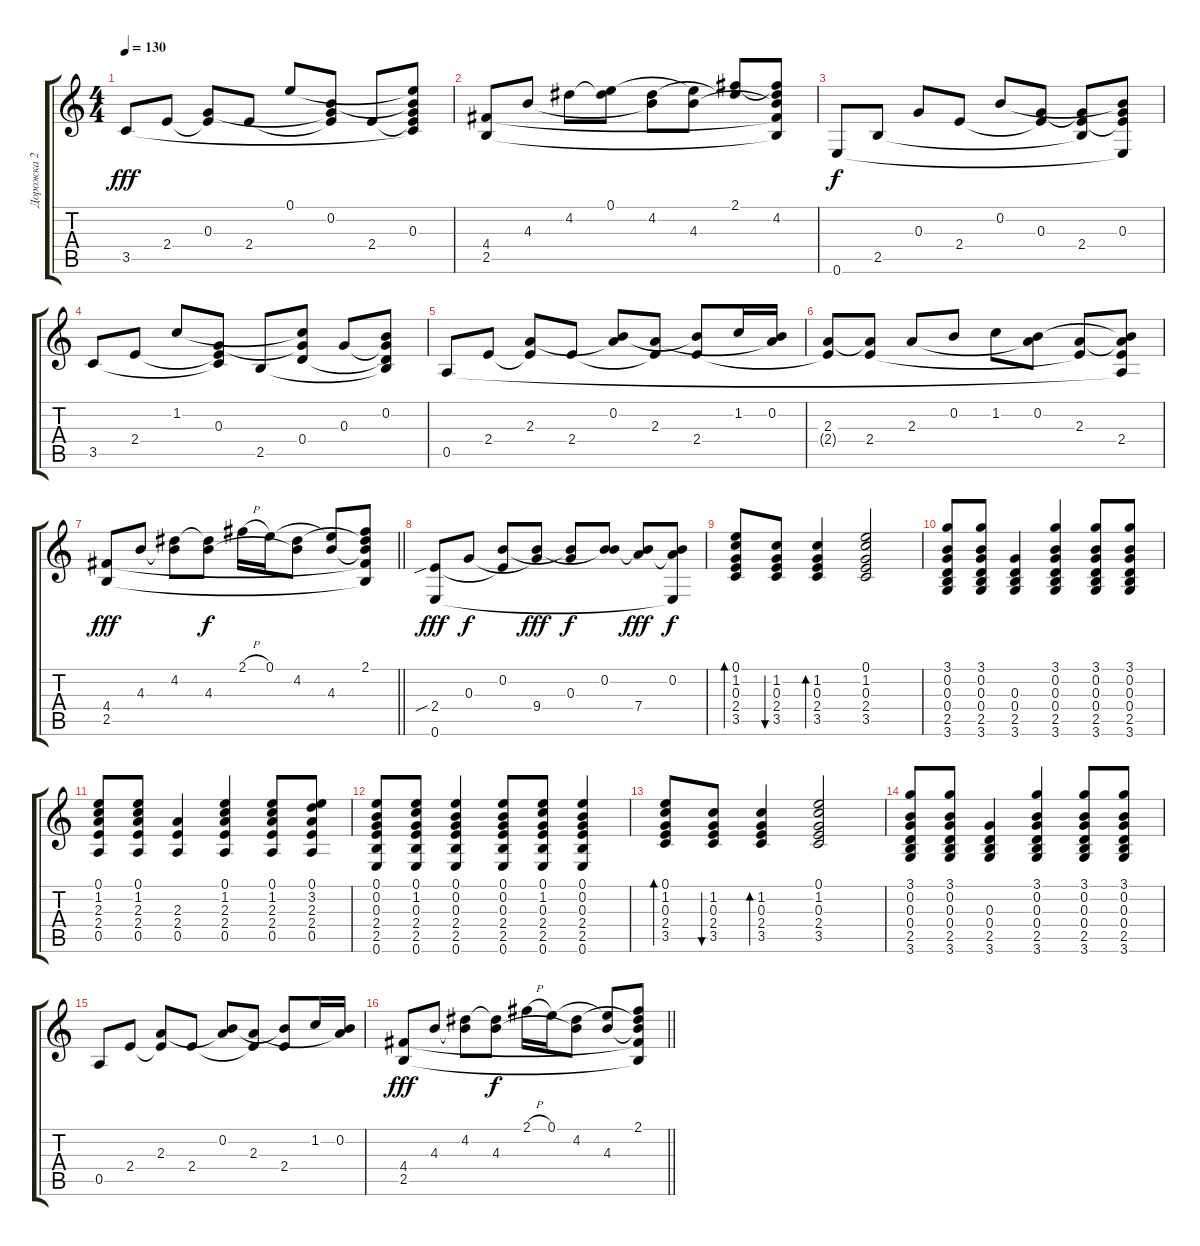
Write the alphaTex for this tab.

\track ("Дорожка 2" "Дорожка 2") {instrument acousticguitarsteel}
\staff {score tabs}
\tuning (E4 B3 G3 D3 A2 E2) {hide}
\ts (4 4)
\tempo 130
\clef g2
\ks c
3.5.8{dy fff} 2.4.8 (0.3 2.4{t}).8 2.4.8 0.1.8 (0.2 0.3{t} 2.4{t}).8 2.4.8 (0.1{t} 0.2{t} 0.3 2.4{t} 3.5{t}).8 |
(4.4 2.5).8 4.3.8 4.2.8 (0.1 4.2{t}).8 (4.2 4.3{t}).8 (0.1{t} 4.3).8 (2.1 4.2{t}).8 (2.1{t} 4.2 4.3{t} 4.4{t} 2.5{t}).8 |
0.6.8{dy f} 2.5.8 0.3.8 2.4.8 0.2.8 (0.3 2.4{t}).8 (0.3{t} 2.4 2.5{t}).8 (0.2{t} 0.3 2.4{t} 0.6{t}).8 |
3.5.8 2.4.8 1.2.8 (0.3 2.4{t} 3.5{t}).8 2.5.8 (1.2{t} 0.3{t} 0.4).8 0.3.8 (0.2 0.3{t} 0.4{t} 2.5{t}).8 |
0.5.8 2.4.8 (2.3 2.4{t}).8 2.4.8 (0.2 2.3{t}).8 (2.3 2.4{t}).8 (0.2{t} 2.4).8 1.2.16 (0.2 2.3{t}).16 |
(2.3 2.4{t}).8 (2.3{t} 2.4).8 2.3.8 0.2.8 1.2.8 (0.2 2.3{t}).8 (2.3 2.4{t}).8 (0.2{t} 2.3{t} 2.4 0.5{t}).8 |
\barLineRight lightlight
(4.4 2.5).8{dy fff} 4.3.8 (4.2 4.3{t}).8 (4.2{t} 4.3).8{dy f} 2.1{h}.16 0.1.16 (4.2 4.3{t}).8 (0.1{t} 4.3).8 (2.1 4.2{t} 4.3{t} 4.4{t} 2.5{t}).8 |
(2.4{sib} 0.6).8{dy fff} 0.3.8{dy f} (0.2 2.4{t}).8 (0.3{t} 9.4).8{dy fff} (0.2{t} 0.3).8{dy f} (0.2 9.4{t}).8 (0.2{t} 7.4).8{dy fff} (0.2 7.4{t} 0.6{t}).8{dy f} |
(0.1 1.2 0.3 2.4 3.5).8{bd 60} (1.2 0.3 2.4 3.5).8{bu 60} (1.2 0.3 2.4 3.5).4{bd 60} (0.1 1.2 0.3 2.4 3.5).2 |
(3.1 0.2 0.3 0.4 2.5 3.6).8 (3.1 0.2 0.3 0.4 2.5 3.6).8 (0.3 0.4 2.5 3.6).4 (3.1 0.2 0.3 0.4 2.5 3.6).4 (3.1 0.2 0.3 0.4 2.5 3.6).8 (3.1 0.2 0.3 0.4 2.5 3.6).8 |
(0.1 1.2 2.3 2.4 0.5).8 (0.1 1.2 2.3 2.4 0.5).8 (2.3 2.4 0.5).4 (0.1 1.2 2.3 2.4 0.5).4 (0.1 1.2 2.3 2.4 0.5).8 (0.1 3.2 2.3 2.4 0.5).8 |
(0.1 0.2 0.3 2.4 2.5 0.6).8 (0.1 1.2 0.3 2.4 2.5 0.6).8 (0.1 0.2 0.3 2.4 2.5 0.6).4 (0.1 0.2 0.3 2.4 2.5 0.6).8 (0.1 1.2 0.3 2.4 2.5 0.6).8 (0.1 0.2 0.3 2.4 2.5 0.6).4 |
(0.1 1.2 0.3 2.4 3.5).8{bd 60} (1.2 0.3 2.4 3.5).8{bu 60} (1.2 0.3 2.4 3.5).4{bd 60} (0.1 1.2 0.3 2.4 3.5).2 |
(3.1 0.2 0.3 0.4 2.5 3.6).8 (3.1 0.2 0.3 0.4 2.5 3.6).8 (0.3 0.4 2.5 3.6).4 (3.1 0.2 0.3 0.4 2.5 3.6).4 (3.1 0.2 0.3 0.4 2.5 3.6).8 (3.1 0.2 0.3 0.4 2.5 3.6).8 |
0.5.8 2.4.8 (2.3 2.4{t}).8 2.4.8 (0.2 2.3{t}).8 (2.3 2.4{t}).8 (0.2{t} 2.4).8 1.2.16 (0.2 2.3{t}).16 |
\barLineRight lightlight
(4.4 2.5).8{dy fff} 4.3.8 (4.2 4.3{t}).8 (4.2{t} 4.3).8{dy f} 2.1{h}.16 0.1.16 (4.2 4.3{t}).8 (0.1{t} 4.3).8 (2.1 4.2{t} 4.3{t} 4.4{t} 2.5{t}).8
